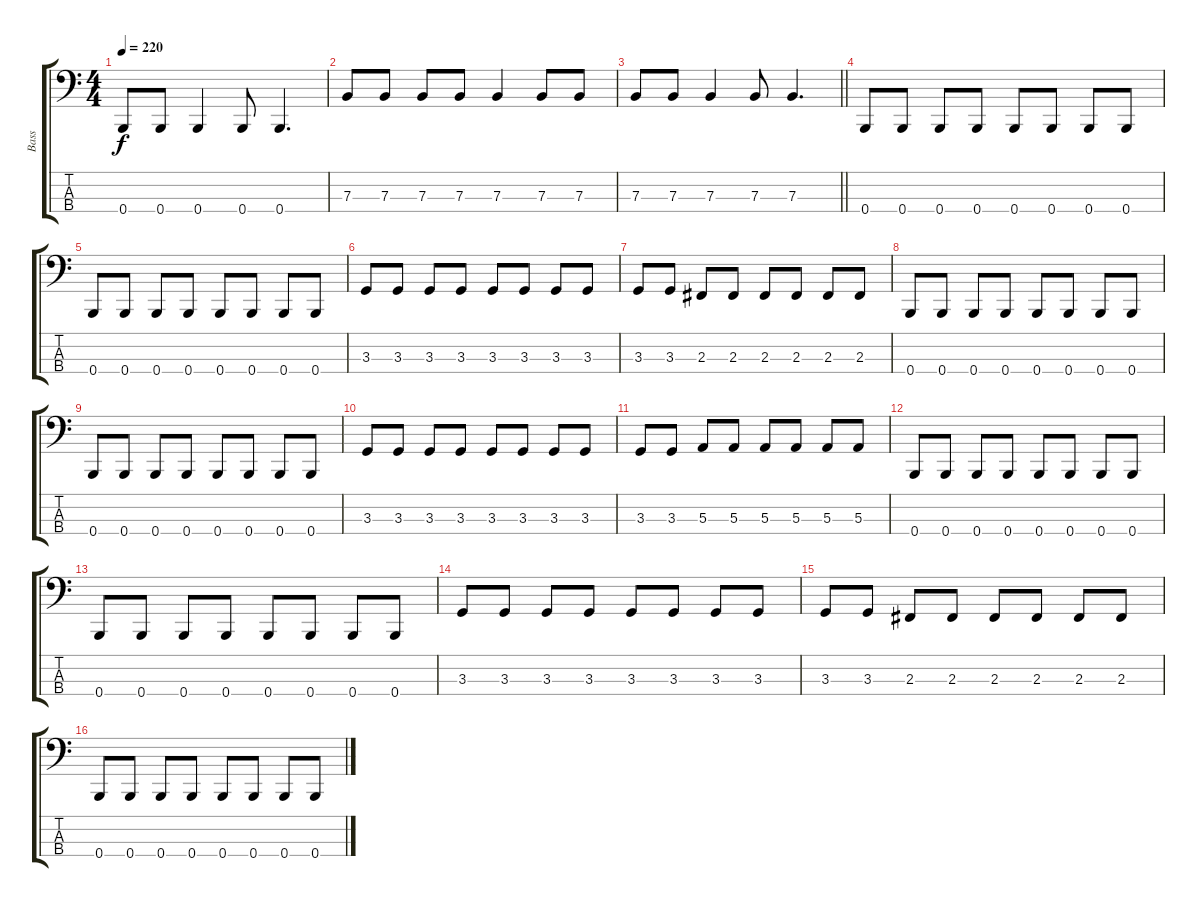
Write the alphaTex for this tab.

\track ("Bass" "Bass") {instrument electricbasspick}
\staff {score tabs}
\tuning (D2 A1 E1 B0) {hide}
\ts (4 4)
\tempo 220
\clef f4
\ks c
0.4.8{dy f} 0.4.8 0.4.4 0.4.8 0.4.4{d} |
7.3.8 7.3.8 7.3.8 7.3.8 7.3.4 7.3.8 7.3.8 |
\barLineRight lightlight
7.3.8 7.3.8 7.3.4 7.3.8 7.3.4{d} |
0.4.8 0.4.8 0.4.8 0.4.8 0.4.8 0.4.8 0.4.8 0.4.8 |
0.4.8 0.4.8 0.4.8 0.4.8 0.4.8 0.4.8 0.4.8 0.4.8 |
3.3.8 3.3.8 3.3.8 3.3.8 3.3.8 3.3.8 3.3.8 3.3.8 |
3.3.8 3.3.8 2.3.8 2.3.8 2.3.8 2.3.8 2.3.8 2.3.8 |
0.4.8 0.4.8 0.4.8 0.4.8 0.4.8 0.4.8 0.4.8 0.4.8 |
0.4.8 0.4.8 0.4.8 0.4.8 0.4.8 0.4.8 0.4.8 0.4.8 |
3.3.8 3.3.8 3.3.8 3.3.8 3.3.8 3.3.8 3.3.8 3.3.8 |
3.3.8 3.3.8 5.3.8 5.3.8 5.3.8 5.3.8 5.3.8 5.3.8 |
0.4.8 0.4.8 0.4.8 0.4.8 0.4.8 0.4.8 0.4.8 0.4.8 |
0.4.8 0.4.8 0.4.8 0.4.8 0.4.8 0.4.8 0.4.8 0.4.8 |
3.3.8 3.3.8 3.3.8 3.3.8 3.3.8 3.3.8 3.3.8 3.3.8 |
3.3.8 3.3.8 2.3.8 2.3.8 2.3.8 2.3.8 2.3.8 2.3.8 |
0.4.8 0.4.8 0.4.8 0.4.8 0.4.8 0.4.8 0.4.8 0.4.8
